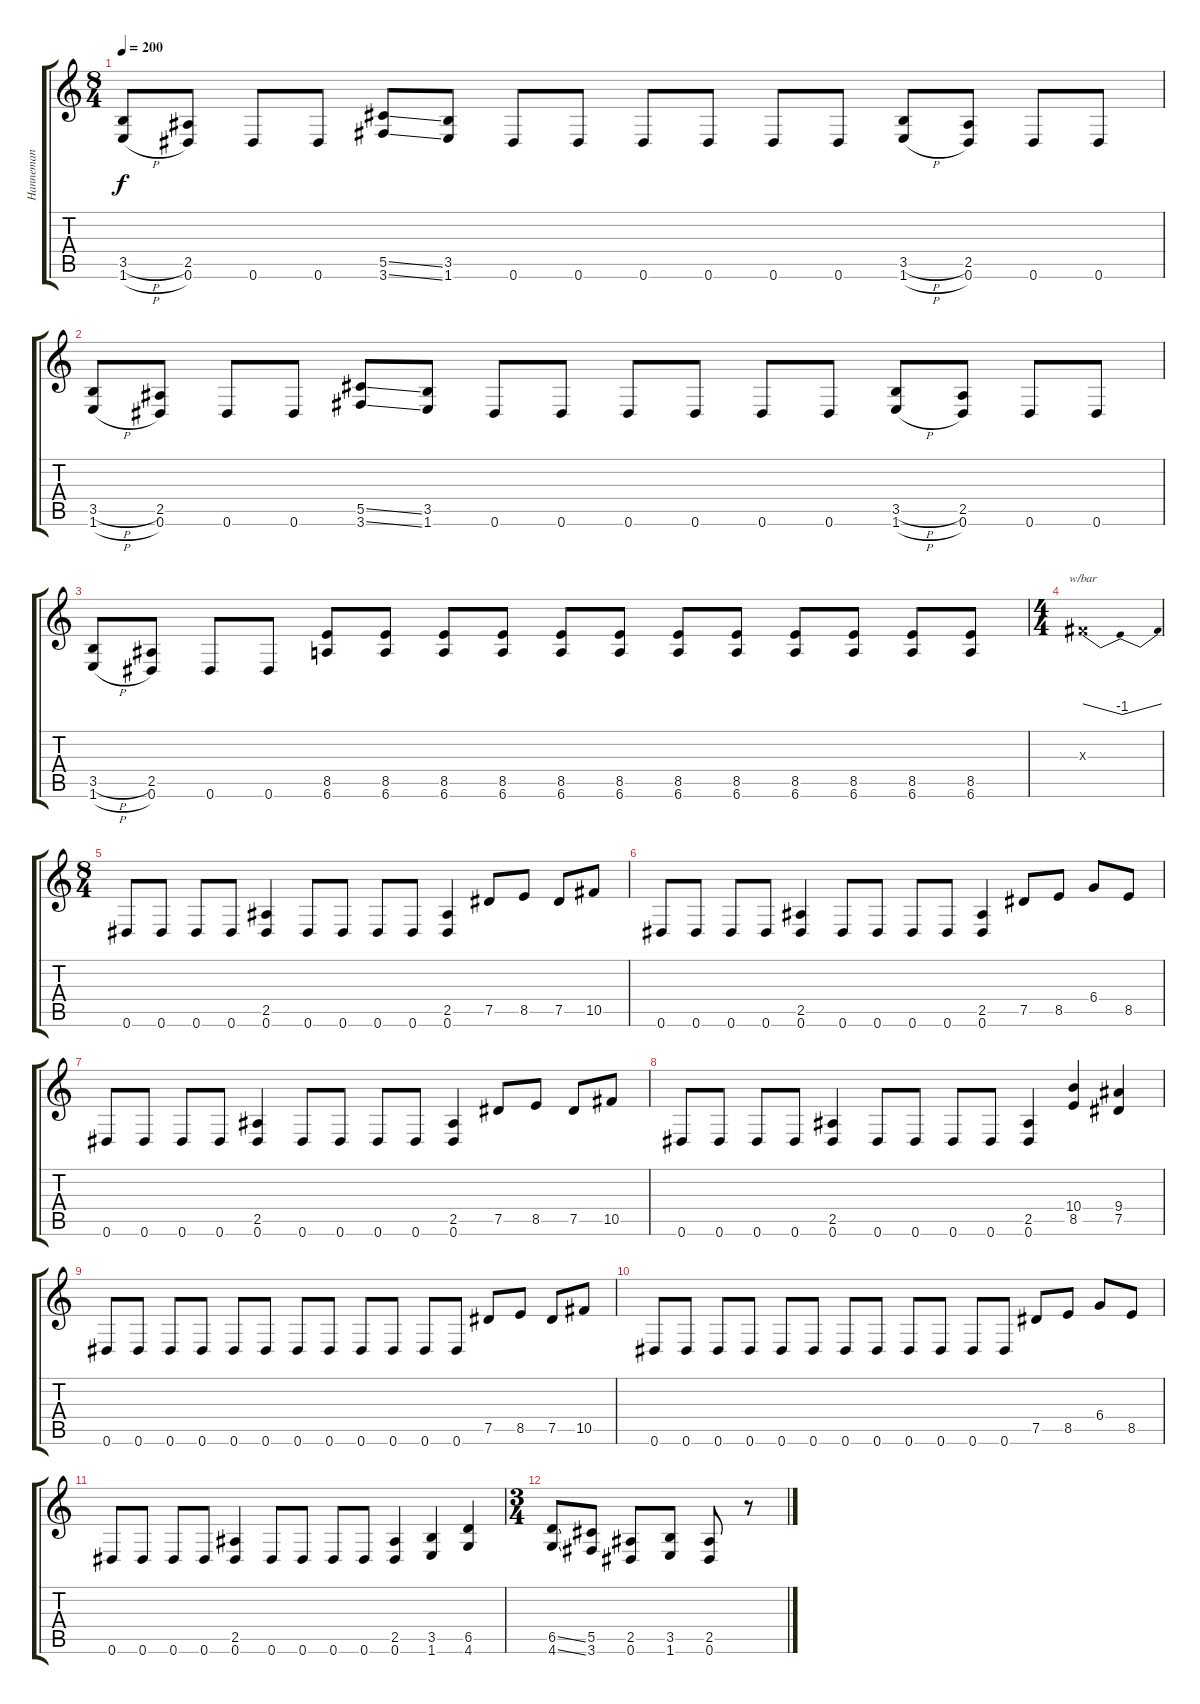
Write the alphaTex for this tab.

\track ("Hanneman" "Hanneman") {instrument distortionguitar}
\staff {score tabs}
\tuning (Eb4 Bb3 Gb3 Db3 Ab2 Eb2) {hide}
\ts (8 4)
\tempo 200
\clef g2
\ks c
(3.5{h} 1.6{h}).8{dy f} (2.5 0.6).8 0.6.8 0.6.8 (5.5{ss} 3.6{ss}).8 (3.5 1.6).8 0.6.8 0.6.8 0.6.8 0.6.8 0.6.8 0.6.8 (3.5{h} 1.6{h}).8 (2.5 0.6).8 0.6.8 0.6.8 |
(3.5{h} 1.6{h}).8 (2.5 0.6).8 0.6.8 0.6.8 (5.5{ss} 3.6{ss}).8 (3.5 1.6).8 0.6.8 0.6.8 0.6.8 0.6.8 0.6.8 0.6.8 (3.5{h} 1.6{h}).8 (2.5 0.6).8 0.6.8 0.6.8 |
(3.5{h} 1.6{h}).8 (2.5 0.6).8 0.6.8 0.6.8 (8.5 6.6).8 (8.5 6.6).8 (8.5 6.6).8 (8.5 6.6).8 (8.5 6.6).8 (8.5 6.6).8 (8.5 6.6).8 (8.5 6.6).8 (8.5 6.6).8 (8.5 6.6).8 (8.5 6.6).8 (8.5 6.6).8 |
\ts (4 4)
0.3{x}.1{tbe (dip default 0 0 30 -4 60 0)} |
\ts (8 4)
0.6.8 0.6.8 0.6.8 0.6.8 (2.5 0.6).4 0.6.8 0.6.8 0.6.8 0.6.8 (2.5 0.6).4 7.5.8 8.5.8 7.5.8 10.5.8 |
0.6.8 0.6.8 0.6.8 0.6.8 (2.5 0.6).4 0.6.8 0.6.8 0.6.8 0.6.8 (2.5 0.6).4 7.5.8 8.5.8 6.4.8 8.5.8 |
0.6.8 0.6.8 0.6.8 0.6.8 (2.5 0.6).4 0.6.8 0.6.8 0.6.8 0.6.8 (2.5 0.6).4 7.5.8 8.5.8 7.5.8 10.5.8 |
0.6.8 0.6.8 0.6.8 0.6.8 (2.5 0.6).4 0.6.8 0.6.8 0.6.8 0.6.8 (2.5 0.6).4 (10.4 8.5).4 (9.4 7.5).4 |
0.6.8 0.6.8 0.6.8 0.6.8 0.6.8 0.6.8 0.6.8 0.6.8 0.6.8 0.6.8 0.6.8 0.6.8 7.5.8 8.5.8 7.5.8 10.5.8 |
0.6.8 0.6.8 0.6.8 0.6.8 0.6.8 0.6.8 0.6.8 0.6.8 0.6.8 0.6.8 0.6.8 0.6.8 7.5.8 8.5.8 6.4.8 8.5.8 |
0.6.8 0.6.8 0.6.8 0.6.8 (2.5 0.6).4 0.6.8 0.6.8 0.6.8 0.6.8 (2.5 0.6).4 (3.5 1.6).4 (6.5 4.6).4 |
\ts (3 4)
(6.5{ss} 4.6{ss}).8 (5.5 3.6).8 (2.5 0.6).8 (3.5 1.6).8 (2.5 0.6).8 r.8
